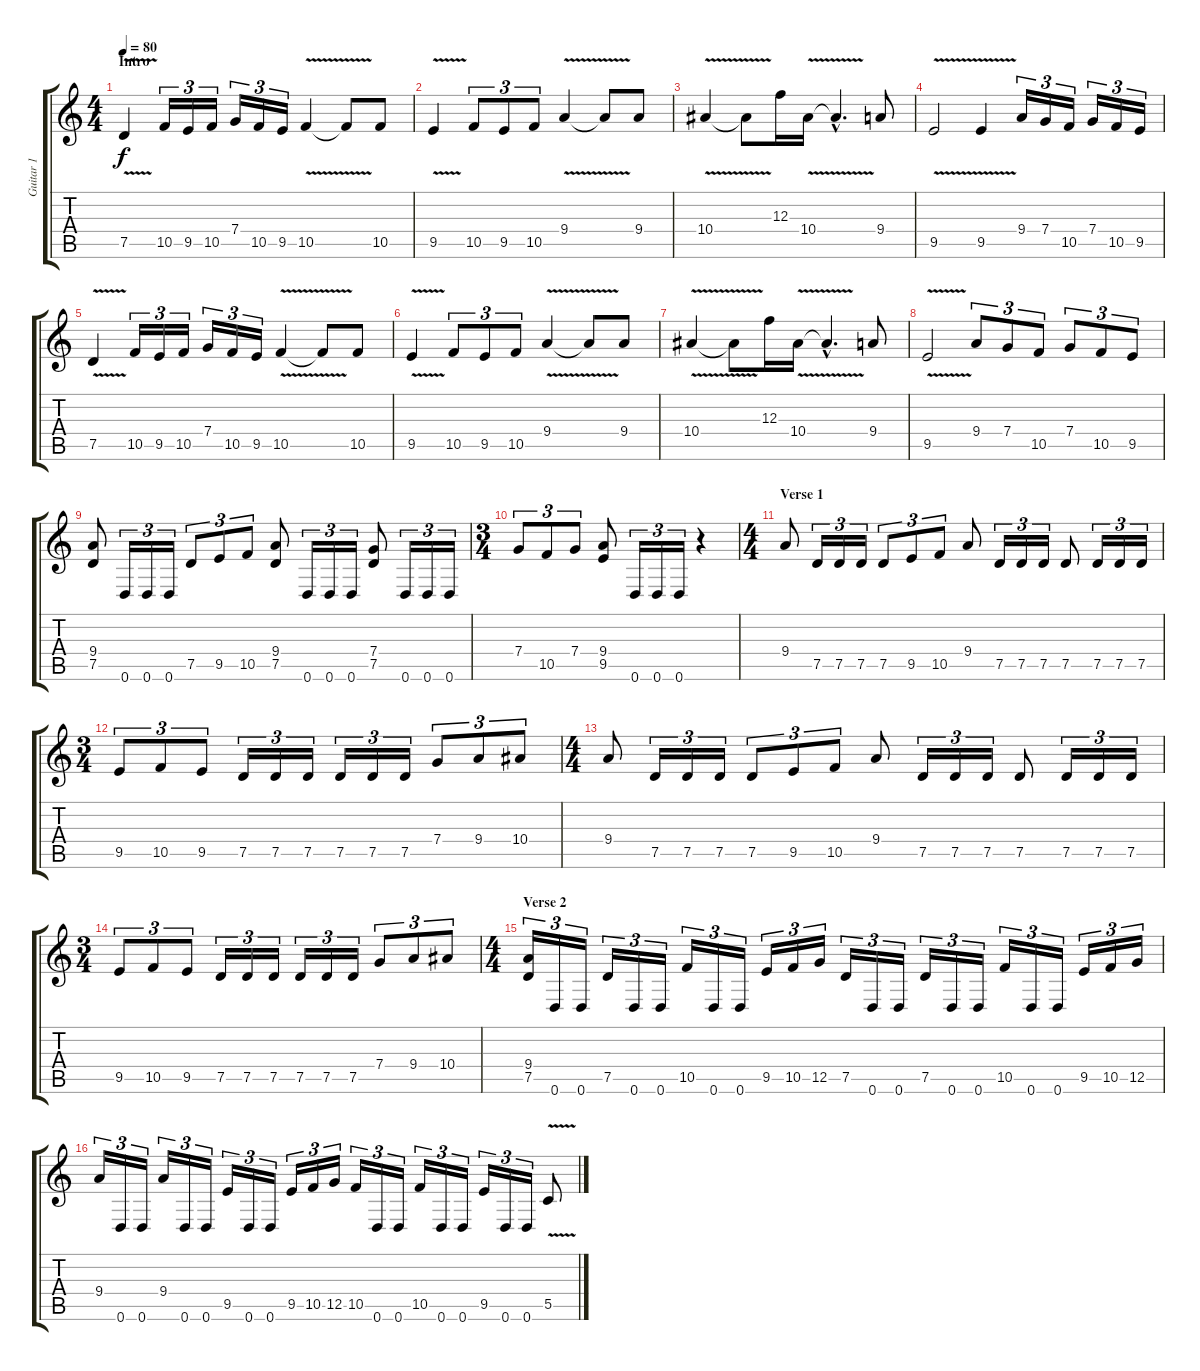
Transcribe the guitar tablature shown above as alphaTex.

\track ("Guitar 1" "Guitar 1") {instrument distortionguitar}
\staff {score tabs}
\tuning (D4 A3 F3 C3 G2 D2) {hide}
\ts (4 4)
\section ("" "Intro")
\tempo 80
\clef g2
\ks c
7.5{v}.4{dy f instrument distortionguitar} 10.5.16{tu (3 2)} 9.5.16{tu (3 2)} 10.5.16{tu (3 2)} 7.4.16{tu (3 2)} 10.5.16{tu (3 2)} 9.5.16{tu (3 2)} 10.5{v}.4 10.5{t}.8 10.5.8 |
9.5{v}.4 10.5.8{tu (3 2)} 9.5.8{tu (3 2)} 10.5.8{tu (3 2)} 9.4{v}.4 9.4{t}.8 9.4.8 |
10.4{v}.4 10.4{t}.8 12.3.16 10.4{v}.16 10.4{hac t}.4{d} 9.4.8 |
9.5{v}.2 9.5{v}.4 9.4.16{tu (3 2)} 7.4.16{tu (3 2)} 10.5.16{tu (3 2)} 7.4.16{tu (3 2)} 10.5.16{tu (3 2)} 9.5.16{tu (3 2)} |
7.5{v}.4 10.5.16{tu (3 2)} 9.5.16{tu (3 2)} 10.5.16{tu (3 2)} 7.4.16{tu (3 2)} 10.5.16{tu (3 2)} 9.5.16{tu (3 2)} 10.5{v}.4 10.5{t}.8 10.5.8 |
9.5{v}.4 10.5.8{tu (3 2)} 9.5.8{tu (3 2)} 10.5.8{tu (3 2)} 9.4{v}.4 9.4{t}.8 9.4.8 |
10.4{v}.4 10.4{t}.8 12.3.16 10.4{v}.16 10.4{hac t}.4{d} 9.4.8 |
9.5{v}.2 9.4.8{tu (3 2)} 7.4.8{tu (3 2)} 10.5.8{tu (3 2)} 7.4.8{tu (3 2)} 10.5.8{tu (3 2)} 9.5.8{tu (3 2)} |
(9.4 7.5).8 0.6.16{tu (3 2)} 0.6.16{tu (3 2)} 0.6.16{tu (3 2)} 7.5.8{tu (3 2)} 9.5.8{tu (3 2)} 10.5.8{tu (3 2)} (9.4 7.5).8 0.6.16{tu (3 2)} 0.6.16{tu (3 2)} 0.6.16{tu (3 2)} (7.4 7.5).8 0.6.16{tu (3 2)} 0.6.16{tu (3 2)} 0.6.16{tu (3 2)} |
\ts (3 4)
7.4.8{tu (3 2)} 10.5.8{tu (3 2)} 7.4.8{tu (3 2)} (9.4 9.5).8 0.6.16{tu (3 2)} 0.6.16{tu (3 2)} 0.6.16{tu (3 2)} r.4 |
\ts (4 4)
\section ("" "Verse 1")
9.4.8 7.5.16{tu (3 2)} 7.5.16{tu (3 2)} 7.5.16{tu (3 2)} 7.5.8{tu (3 2)} 9.5.8{tu (3 2)} 10.5.8{tu (3 2)} 9.4.8 7.5.16{tu (3 2)} 7.5.16{tu (3 2)} 7.5.16{tu (3 2)} 7.5.8 7.5.16{tu (3 2)} 7.5.16{tu (3 2)} 7.5.16{tu (3 2)} |
\ts (3 4)
9.5.8{tu (3 2)} 10.5.8{tu (3 2)} 9.5.8{tu (3 2)} 7.5.16{tu (3 2)} 7.5.16{tu (3 2)} 7.5.16{tu (3 2)} 7.5.16{tu (3 2)} 7.5.16{tu (3 2)} 7.5.16{tu (3 2)} 7.4.8{tu (3 2)} 9.4.8{tu (3 2)} 10.4.8{tu (3 2)} |
\ts (4 4)
9.4.8 7.5.16{tu (3 2)} 7.5.16{tu (3 2)} 7.5.16{tu (3 2)} 7.5.8{tu (3 2)} 9.5.8{tu (3 2)} 10.5.8{tu (3 2)} 9.4.8 7.5.16{tu (3 2)} 7.5.16{tu (3 2)} 7.5.16{tu (3 2)} 7.5.8 7.5.16{tu (3 2)} 7.5.16{tu (3 2)} 7.5.16{tu (3 2)} |
\ts (3 4)
9.5.8{tu (3 2)} 10.5.8{tu (3 2)} 9.5.8{tu (3 2)} 7.5.16{tu (3 2)} 7.5.16{tu (3 2)} 7.5.16{tu (3 2)} 7.5.16{tu (3 2)} 7.5.16{tu (3 2)} 7.5.16{tu (3 2)} 7.4.8{tu (3 2)} 9.4.8{tu (3 2)} 10.4.8{tu (3 2)} |
\ts (4 4)
\section ("" "Verse 2")
(9.4 7.5).16{tu (3 2)} 0.6.16{tu (3 2)} 0.6.16{tu (3 2)} 7.5.16{tu (3 2)} 0.6.16{tu (3 2)} 0.6.16{tu (3 2)} 10.5.16{tu (3 2)} 0.6.16{tu (3 2)} 0.6.16{tu (3 2)} 9.5.16{tu (3 2)} 10.5.16{tu (3 2)} 12.5.16{tu (3 2)} 7.5.16{tu (3 2)} 0.6.16{tu (3 2)} 0.6.16{tu (3 2)} 7.5.16{tu (3 2)} 0.6.16{tu (3 2)} 0.6.16{tu (3 2)} 10.5.16{tu (3 2)} 0.6.16{tu (3 2)} 0.6.16{tu (3 2)} 9.5.16{tu (3 2)} 10.5.16{tu (3 2)} 12.5.16{tu (3 2)} |
9.4.16{tu (3 2)} 0.6.16{tu (3 2)} 0.6.16{tu (3 2)} 9.4.16{tu (3 2)} 0.6.16{tu (3 2)} 0.6.16{tu (3 2)} 9.5.16{tu (3 2)} 0.6.16{tu (3 2)} 0.6.16{tu (3 2)} 9.5.16{tu (3 2)} 10.5.16{tu (3 2)} 12.5.16{tu (3 2)} 10.5.16{tu (3 2)} 0.6.16{tu (3 2)} 0.6.16{tu (3 2)} 10.5.16{tu (3 2)} 0.6.16{tu (3 2)} 0.6.16{tu (3 2)} 9.5.16{tu (3 2)} 0.6.16{tu (3 2)} 0.6.16{tu (3 2)} 5.5{v}.8
